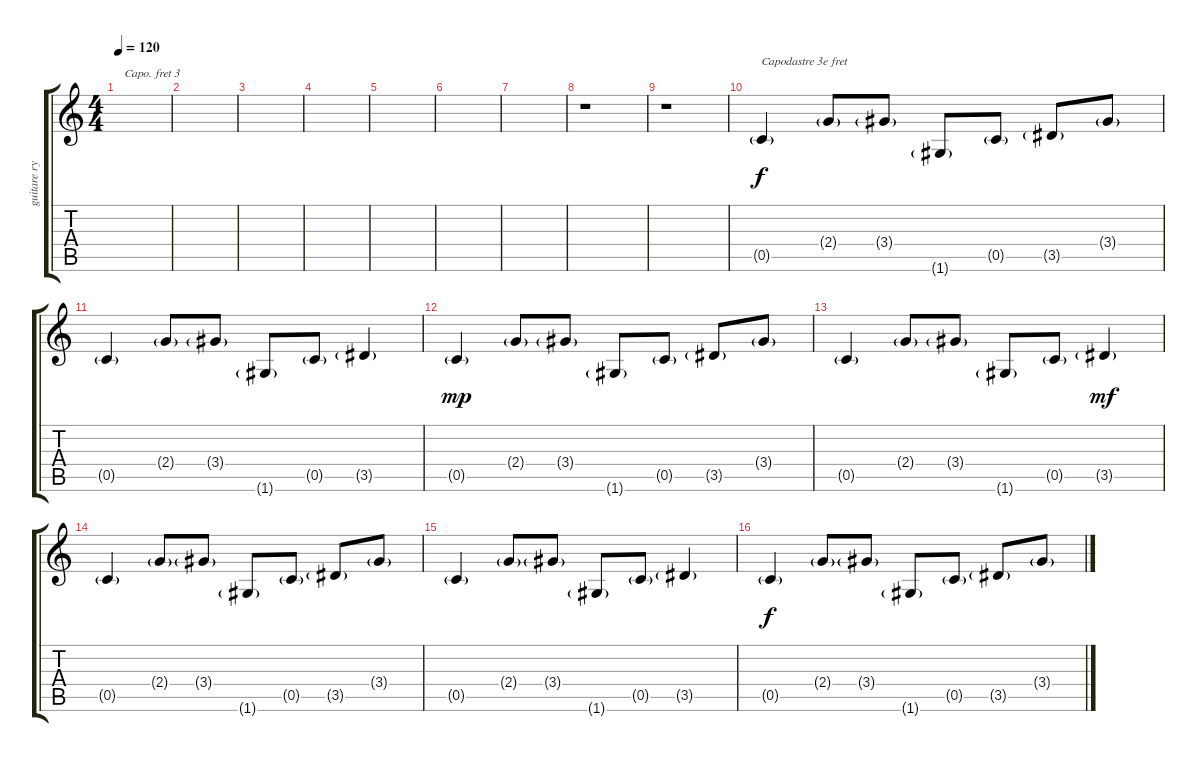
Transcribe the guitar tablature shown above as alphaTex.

\track ("guitare rythmique 2" "guitare ry") {instrument electricguitarmuted}
\staff {score tabs}
\capo 3
\tuning (E4 B3 G3 D3 A2 E2) {hide}
\ts (4 4)
\tempo 120
\clef g2
\ks c
|
|
|
|
|
|
|
r.1 |
r.1 |
0.5{g}.4{txt "Capodastre 3e fret"} 2.4{g}.8 3.4{g}.8 1.6{g}.8 0.5{g}.8 3.5{g}.8 3.4{g}.8 |
0.5{g}.4 2.4{g}.8 3.4{g}.8 1.6{g}.8 0.5{g}.8 3.5{g}.4 |
0.5{g}.4{dy mp} 2.4{g}.8 3.4{g}.8 1.6{g}.8 0.5{g}.8 3.5{g}.8 3.4{g}.8 |
0.5{g}.4 2.4{g}.8 3.4{g}.8 1.6{g}.8 0.5{g}.8 3.5{g}.4{dy mf} |
0.5{g}.4 2.4{g}.8 3.4{g}.8 1.6{g}.8 0.5{g}.8 3.5{g}.8 3.4{g}.8 |
0.5{g}.4 2.4{g}.8 3.4{g}.8 1.6{g}.8 0.5{g}.8 3.5{g}.4 |
0.5{g}.4{dy f} 2.4{g}.8 3.4{g}.8 1.6{g}.8 0.5{g}.8 3.5{g}.8 3.4{g}.8
